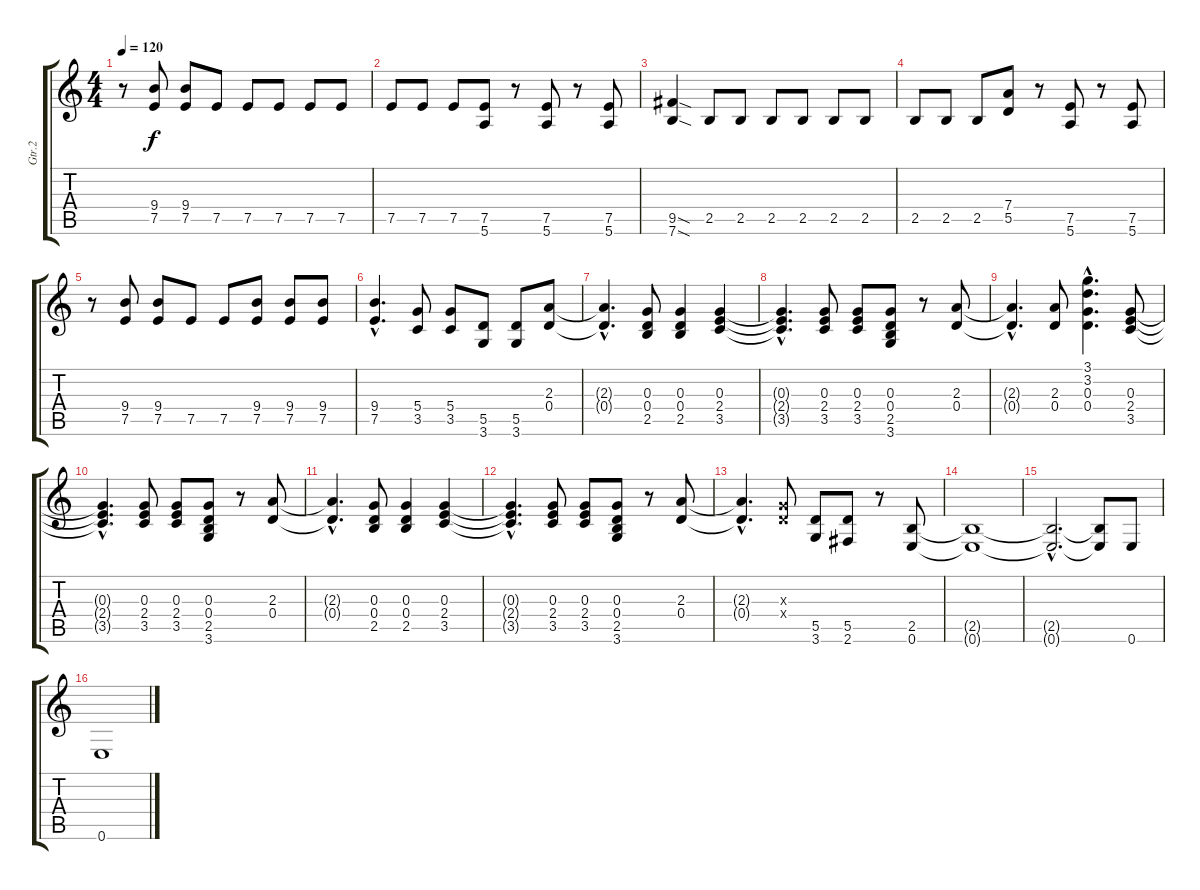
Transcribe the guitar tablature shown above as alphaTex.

\track ("Gtr.2" "Gtr.2") {instrument overdrivenguitar}
\staff {score tabs}
\tuning (E4 B3 G3 D3 A2 E2) {hide}
\ts (4 4)
\tempo 120
\clef g2
\ks c
r.8{dy f} (9.4 7.5).8 (9.4 7.5).8 7.5.8 7.5.8 7.5.8 7.5.8 7.5.8 |
7.5.8 7.5.8 7.5.8 (7.5 5.6).8 r.8 (7.5 5.6).8 r.8 (7.5 5.6).8 |
(9.5{sod} 7.6{sod}).4 2.5.8 2.5.8 2.5.8 2.5.8 2.5.8 2.5.8 |
2.5.8 2.5.8 2.5.8 (7.4 5.5).8 r.8 (7.5 5.6).8 r.8 (7.5 5.6).8 |
r.8 (9.4 7.5).8 (9.4 7.5).8 7.5.8 7.5.8 (9.4 7.5).8 (9.4 7.5).8 (9.4 7.5).8 |
(9.4{hac} 7.5{hac}).4{d} (5.4 3.5).8 (5.4 3.5).8 (5.5 3.6).8 (5.5 3.6).8 (2.3 0.4).8 |
(2.3{hac t} 0.4{hac t}).4{d} (0.3 0.4 2.5).8 (0.3 0.4 2.5).4 (0.3 2.4 3.5).4 |
(0.3{hac t} 2.4{hac t} 3.5{hac t}).4{d} (0.3 2.4 3.5).8 (0.3 2.4 3.5).8 (0.3 0.4 2.5 3.6).8 r.8 (2.3 0.4).8 |
(2.3{hac t} 0.4{hac t}).4{d} (2.3 0.4).8 (3.1{hac} 3.2{hac} 0.3{hac} 0.4{hac}).4{d} (0.3 2.4 3.5).8 |
(0.3{hac t} 2.4{hac t} 3.5{hac t}).4{d} (0.3 2.4 3.5).8 (0.3 2.4 3.5).8 (0.3 0.4 2.5 3.6).8 r.8 (2.3 0.4).8 |
(2.3{hac t} 0.4{hac t}).4{d} (0.3 0.4 2.5).8 (0.3 0.4 2.5).4 (0.3 2.4 3.5).4 |
(0.3{hac t} 2.4{hac t} 3.5{hac t}).4{d} (0.3 2.4 3.5).8 (0.3 2.4 3.5).8 (0.3 0.4 2.5 3.6).8 r.8 (2.3 0.4).8 |
(2.3{hac t} 0.4{hac t}).4{d} (0.3{x} 0.4{x}).8 (5.5 3.6).8 (5.5 2.6).8 r.8 (2.5 0.6).8 |
(2.5{t} 0.6{t}).1 |
(2.5{hac t} 0.6{hac t}).2{d} (2.5{t} 0.6{t}).8 0.6.8 |
0.6.1
